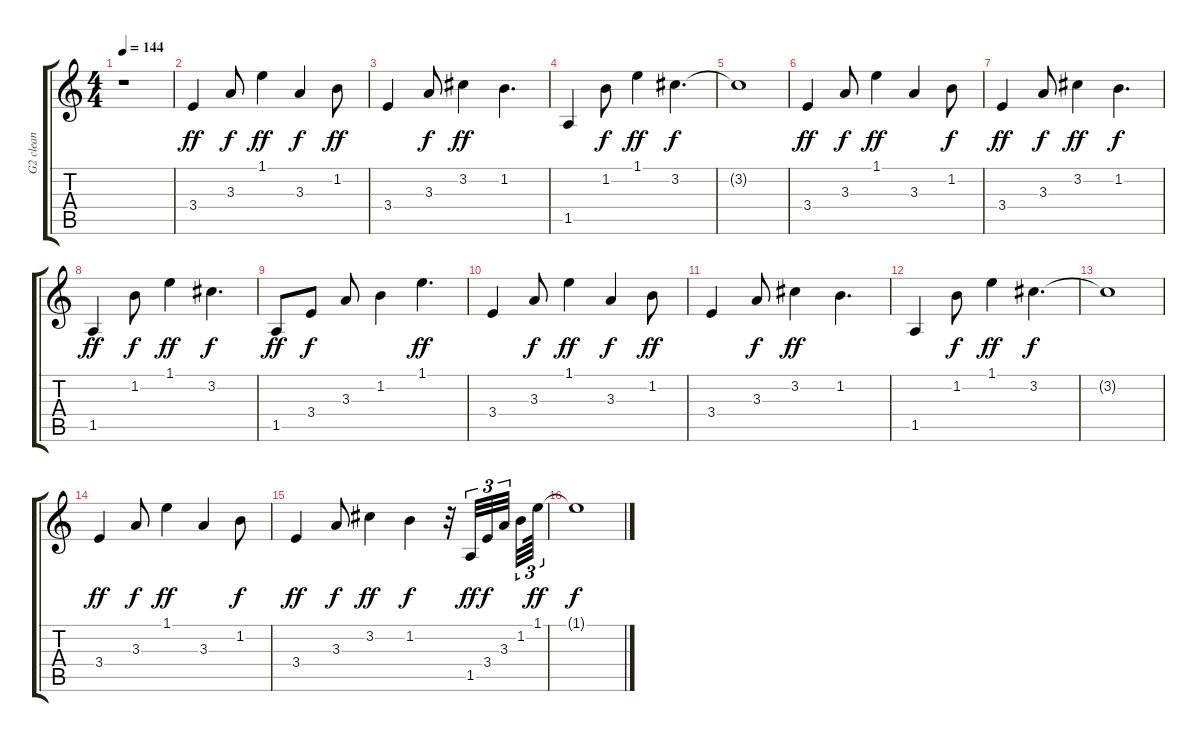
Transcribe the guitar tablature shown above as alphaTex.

\track ("G2 clean" "G2 clean") {instrument electricguitarclean}
\staff {score tabs}
\tuning (Eb4 Bb3 Gb3 Db3 Ab2 Eb2) {hide}
\ts (4 4)
\tempo 144
\clef g2
\ks c
r.1{dy ff} |
3.4.4 3.3.8{dy f} 1.1.4{dy ff} 3.3.4{dy f} 1.2.8{dy ff} |
3.4.4 3.3.8{dy f} 3.2.4{dy ff} 1.2.4{d} |
1.5.4 1.2.8{dy f} 1.1.4{dy ff} 3.2.4{d dy f} |
3.2{t}.1 |
3.4.4{dy ff} 3.3.8{dy f} 1.1.4{dy ff} 3.3.4 1.2.8{dy f} |
3.4.4{dy ff} 3.3.8{dy f} 3.2.4{dy ff} 1.2.4{d dy f} |
1.5.4{dy ff} 1.2.8{dy f} 1.1.4{dy ff} 3.2.4{d dy f} |
1.5.8{dy ff} 3.4.8{dy f} 3.3.8 1.2.4 1.1.4{d dy ff} |
3.4.4 3.3.8{dy f} 1.1.4{dy ff} 3.3.4{dy f} 1.2.8{dy ff} |
3.4.4 3.3.8{dy f} 3.2.4{dy ff} 1.2.4{d} |
1.5.4 1.2.8{dy f} 1.1.4{dy ff} 3.2.4{d dy f} |
3.2{t}.1 |
3.4.4{dy ff} 3.3.8{dy f} 1.1.4{dy ff} 3.3.4 1.2.8{dy f} |
3.4.4{dy ff} 3.3.8{dy f} 3.2.4{dy ff} 1.2.4{dy f} r.32 1.5.32{tu (3 2) dy ff} 3.4.32{tu (3 2) dy f} 3.3.32{tu (3 2) beam splitsecondary} 1.2.32{tu (3 2)} 1.1.64{tu (3 2) dy ff} |
1.1{t}.1{dy f}
